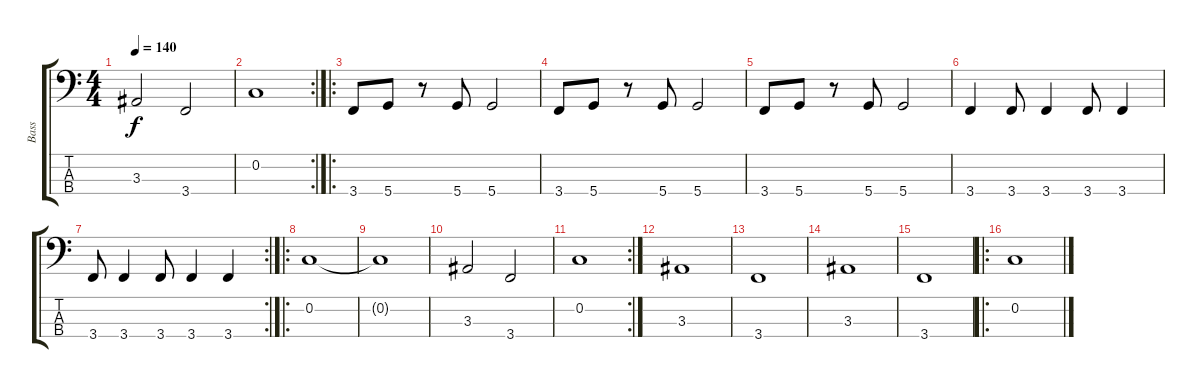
\track ("Bass" "Bass") {instrument electricbasspick}
\staff {score tabs}
\tuning (F2 C2 G1 D1) {hide}
\ts (4 4)
\tempo 140
\clef f4
\ks c
3.3.2{dy f} 3.4.2 |
\rc 2
0.2.1 |
\ro
3.4.8 5.4.8 r.8 5.4.8 5.4.2 |
3.4.8 5.4.8 r.8 5.4.8 5.4.2 |
3.4.8 5.4.8 r.8 5.4.8 5.4.2 |
3.4.4 3.4.8 3.4.4 3.4.8 3.4.4 |
\rc 2
3.4.8 3.4.4 3.4.8 3.4.4 3.4.4 |
\ro
0.2.1 |
0.2{t}.1 |
3.3.2 3.4.2 |
\rc 2
0.2.1 |
3.3.1 |
3.4.1 |
3.3.1 |
3.4.1 |
\ro
0.2.1
